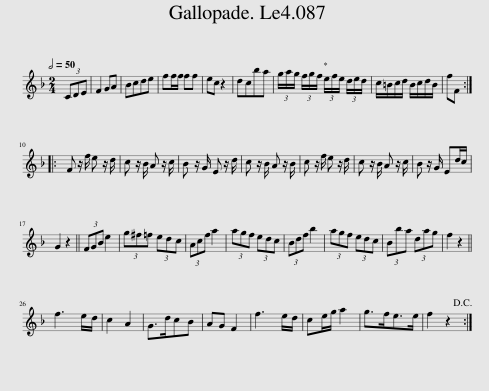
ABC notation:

X:1
L:1/8
Q:1/2=50
M:2/4
I:linebreak $
K:F
V:1 treble
V:1
 (3CDE | F2 GA | Bcde | ff/f/ ff | ec z2 | %5
 dcba | (3g/a/g/ (3f/g/f/ (3e/f/e/ (3d/e/d/ | c/=B/c/d/ B/c/d/B/ | fF ::$ F z/ f/ e z/ d/ | %10
 c z/ B/ A z/ c/ | B z/ G/ E z/ d/ | c z/ B/ A z/ B/ | c z/ f/ e z/ d/ | c z/ B/ A z/ c/ | %15
 B z/ G/ Ed/c/ |$ G2 z2 || (3FGB e2 | (3g^f=f (3edc | (3Acf a2 | %20
 (3agf (3edc | (3Bdf b2 | (3agf (3edc | (3Bba (3dag | f2 z2 ||$ %25
 f3 e/d/ | c2 A2 | G>dcB | AG F2 | f3 e/d/ | %30
 ce/g/ a2 | g>fe>e | f2 z2!D.C.! :| %33
